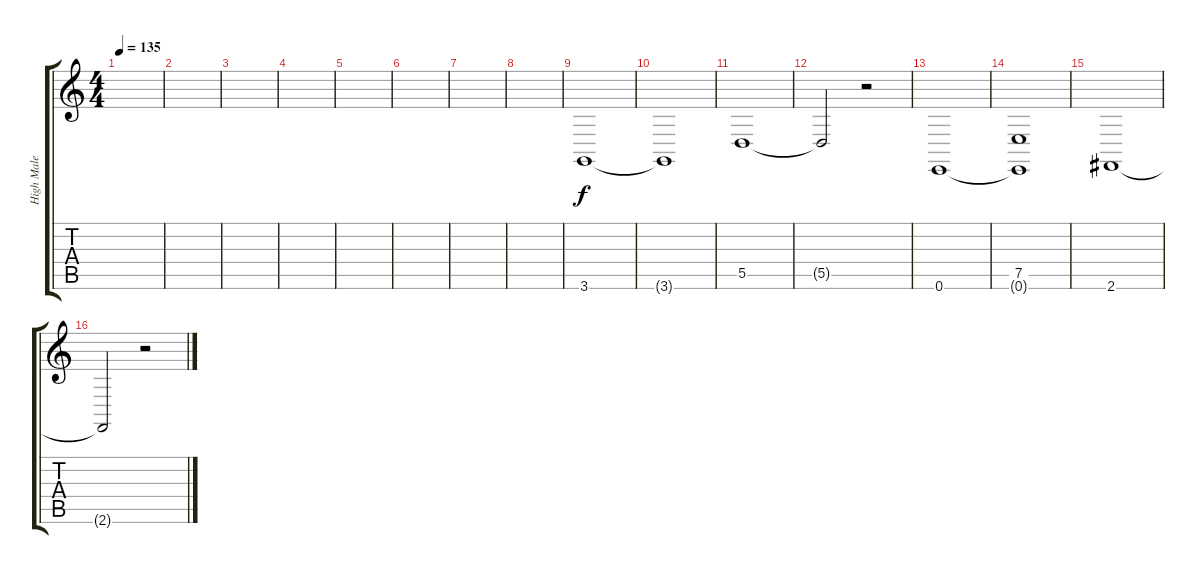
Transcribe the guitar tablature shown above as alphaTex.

\track ("High Male voice " "High Male ") {instrument synthstrings1}
\staff {score tabs}
\tuning (E4 B3 G3 D3 A2 E2) {hide}
\ts (4 4)
\tempo 135
\clef g2
\ks c
|
|
|
|
|
|
|
|
3.6.1 |
3.6{t}.1 |
5.5.1 |
5.5{t}.2 r.2 |
0.6.1 |
(7.5 0.6{t}).1 |
2.6.1 |
2.6{t}.2 r.2
